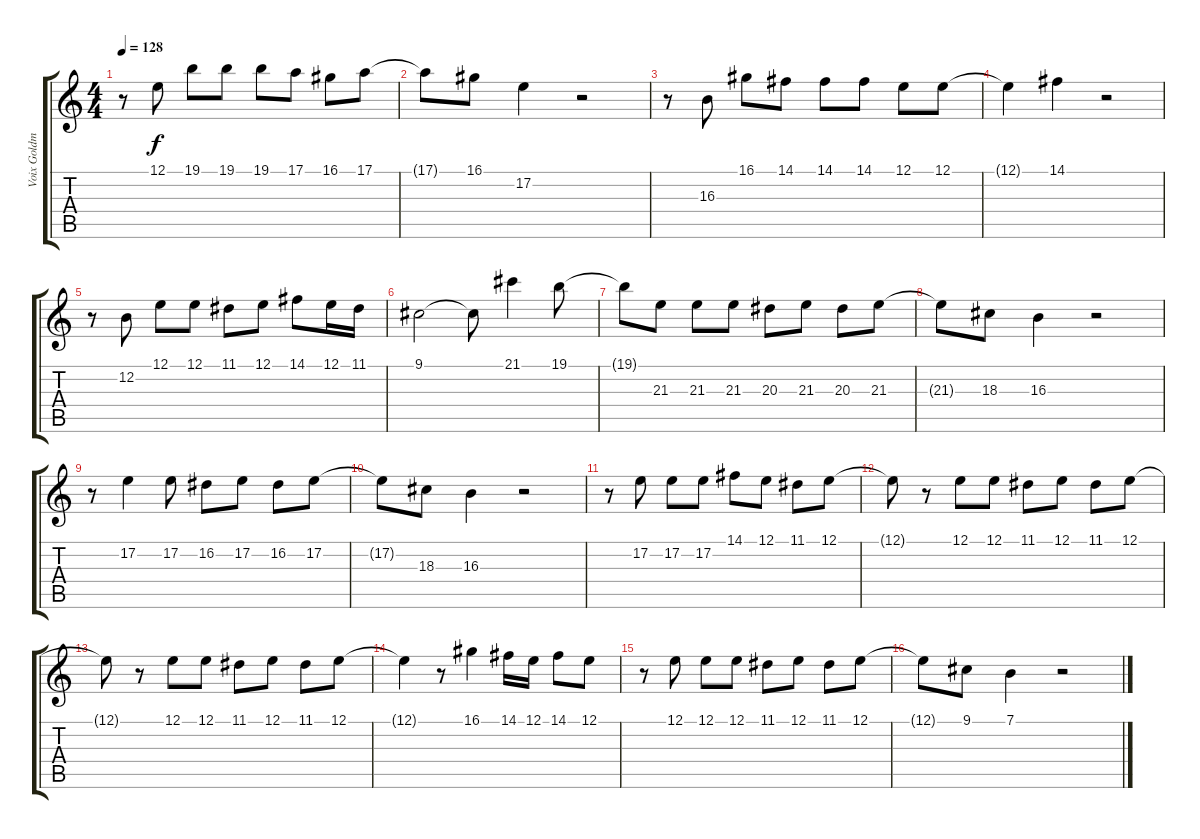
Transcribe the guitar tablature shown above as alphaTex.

\track ("Voix Goldman" "Voix Goldm") {instrument electricpiano2}
\staff {score tabs}
\tuning (E4 B3 G3 D3 A2 E2) {hide}
\ts (4 4)
\tempo 128
\clef g2
\ks c
r.8{dy f} 12.1.8 19.1.8 19.1.8 19.1.8 17.1.8 16.1.8 17.1.8 |
17.1{t}.8 16.1.8 17.2.4 r.2 |
r.8 16.3.8 16.1.8 14.1.8 14.1.8 14.1.8 12.1.8 12.1.8 |
12.1{t}.4 14.1.4 r.2 |
r.8 12.2.8 12.1.8 12.1.8 11.1.8 12.1.8 14.1.8 12.1.16 11.1.16 |
9.1.2 9.1{t}.8 21.1.4 19.1.8 |
19.1{t}.8 21.3.8 21.3.8 21.3.8 20.3.8 21.3.8 20.3.8 21.3.8 |
21.3{t}.8 18.3.8 16.3.4 r.2 |
r.8 17.2.4 17.2.8 16.2.8 17.2.8 16.2.8 17.2.8 |
17.2{t}.8 18.3.8 16.3.4 r.2 |
r.8 17.2.8 17.2.8 17.2.8 14.1.8 12.1.8 11.1.8 12.1.8 |
12.1{t}.8 r.8 12.1.8 12.1.8 11.1.8 12.1.8 11.1.8 12.1.8 |
12.1{t}.8 r.8 12.1.8 12.1.8 11.1.8 12.1.8 11.1.8 12.1.8 |
12.1{t}.4 r.8 16.1.4 14.1.16 12.1.16 14.1.8 12.1.8 |
r.8 12.1.8 12.1.8 12.1.8 11.1.8 12.1.8 11.1.8 12.1.8 |
12.1{t}.8 9.1.8 7.1.4 r.2
